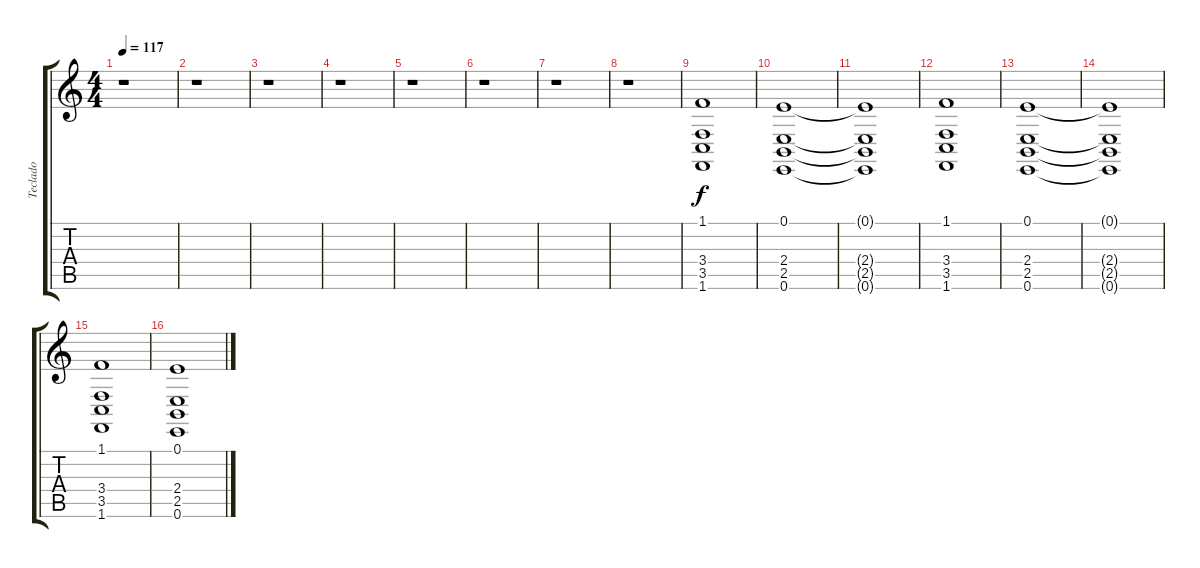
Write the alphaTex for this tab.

\track ("Teclado" "Teclado") {instrument stringensemble2}
\staff {score tabs}
\tuning (E4 B3 G3 D3 A2 E2) {hide}
\ts (4 4)
\tempo 117
\clef g2
\ks c
r.1{dy f} |
r.1 |
r.1 |
r.1 |
r.1 |
r.1 |
r.1 |
r.1 |
(1.1 3.4 3.5 1.6).1 |
(0.1 2.4 2.5 0.6).1 |
(0.1{t} 2.4{t} 2.5{t} 0.6{t}).1 |
(1.1 3.4 3.5 1.6).1 |
(0.1 2.4 2.5 0.6).1 |
(0.1{t} 2.4{t} 2.5{t} 0.6{t}).1 |
(1.1 3.4 3.5 1.6).1 |
(0.1 2.4 2.5 0.6).1
